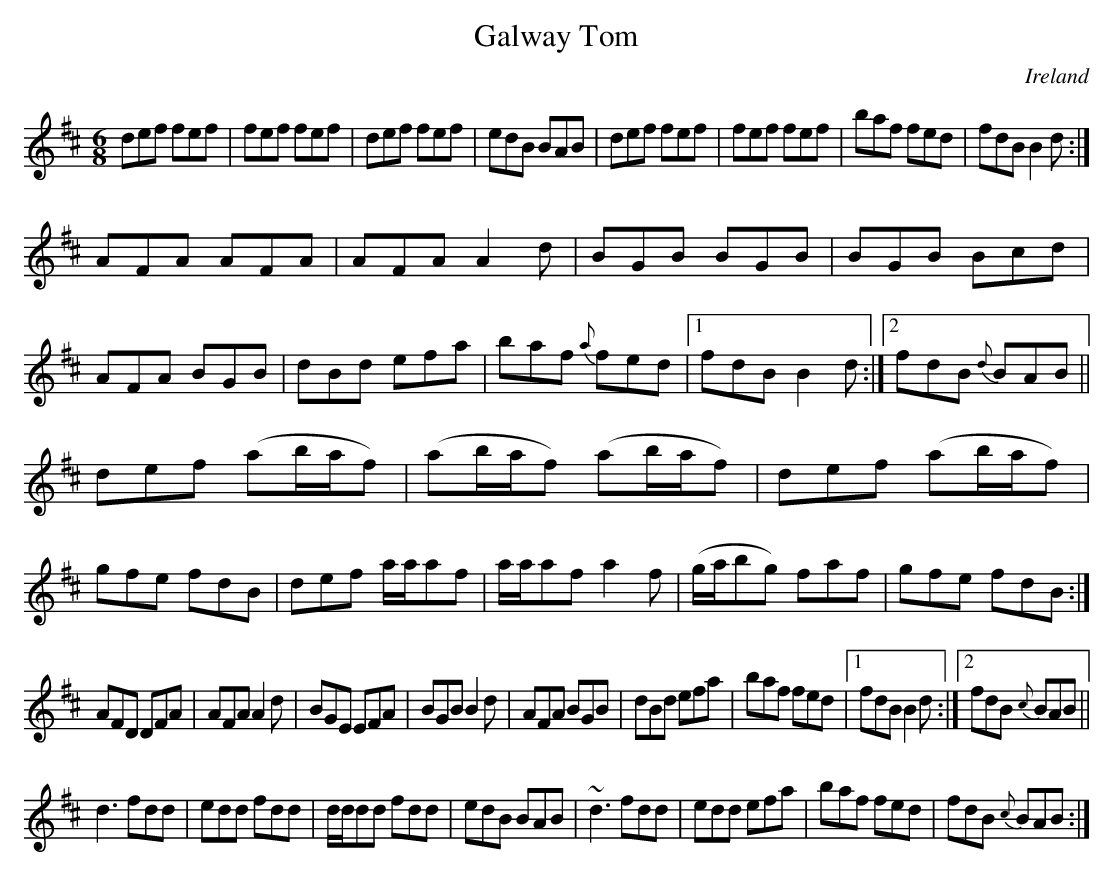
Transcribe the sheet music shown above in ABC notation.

X:1
T:Galway Tom
O:Ireland
M:6/8
L:1/8
K:Bm
def fef|fef fef|def fef|edB BAB|def fef|fef fef|baf fed|fdB B2d:|
AFA AFA|AFA A2d|BGB BGB|BGB Bcd|AFA BGB|dBd efa|baf {a}fed|[1fdB B2d:|[2fdB {d}BAB||
def (ab/a/f)|(ab/a/f) (ab/a/f)|def (ab/a/f)|gfe fdB|def a/a/af|a/a/af a2f|(g/a/bg) faf|gfe fdB:|
AFD DFA|AFA A2d|BGE EFA|BGB B2d|AFA BGB|dBd efa|baf fed|[1fdB B2d:|[2fdB {c}BAB||
d3 fdd|edd fdd|d/d/dd fdd|edB BAB|~d3fdd|edd efa|baf fed|fdB {c}BAB:|
